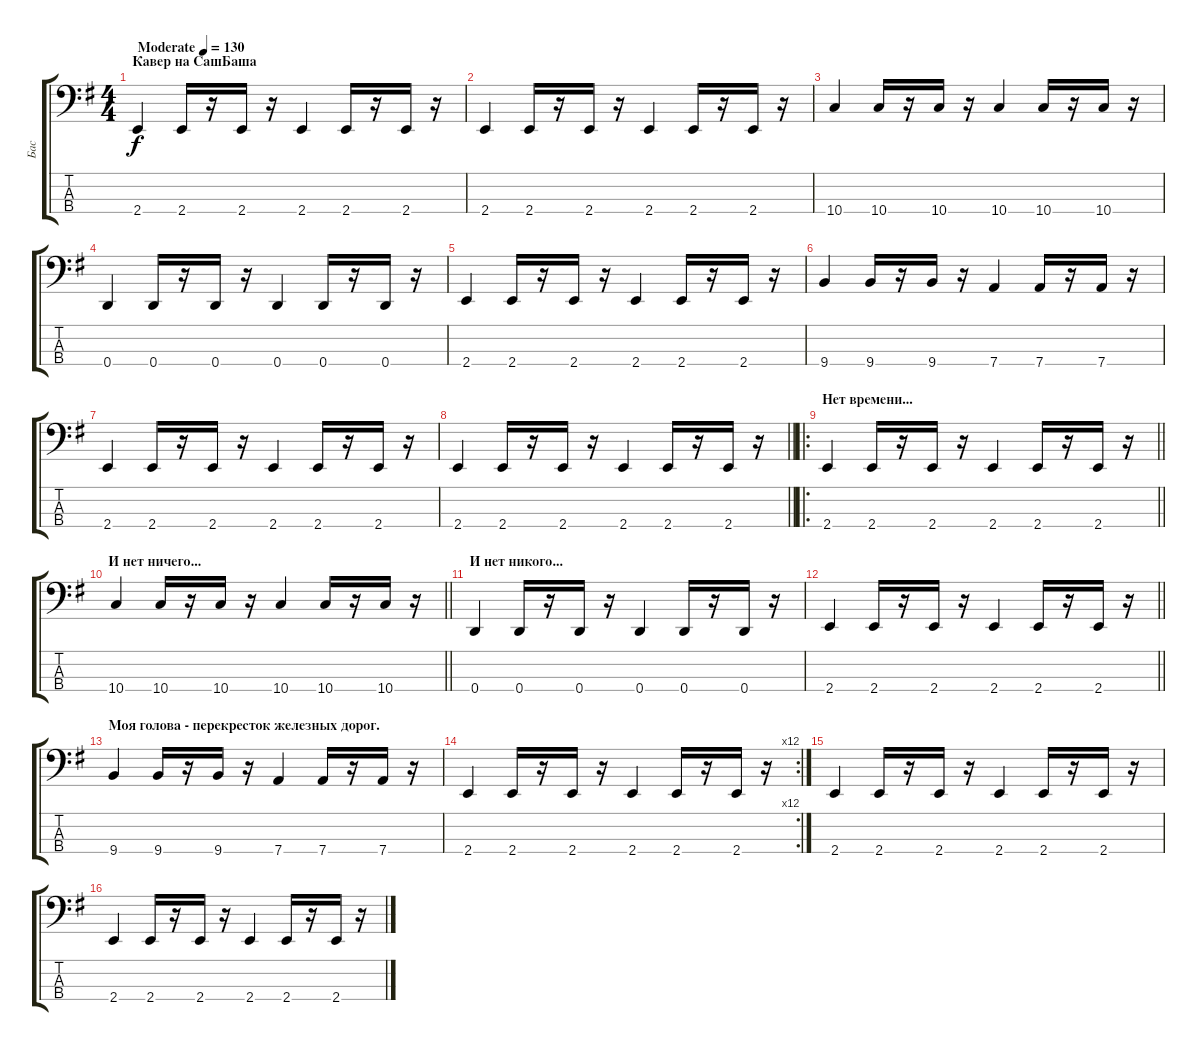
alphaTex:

\track ("Бас" "Бас") {instrument electricbassfinger}
\staff {score tabs}
\tuning (G2 D2 A1 D1) {hide}
\ts (4 4)
\section ("" "Кавер на СашБаша")
\tempo (130 "Moderate")
\clef f4
\ks eminor
2.4.4{dy f instrument electricbassfinger} 2.4.16 r.16 2.4.16 r.16 2.4.4 2.4.16 r.16 2.4.16 r.16 |
2.4.4 2.4.16 r.16 2.4.16 r.16 2.4.4 2.4.16 r.16 2.4.16 r.16 |
10.4.4 10.4.16 r.16 10.4.16 r.16 10.4.4 10.4.16 r.16 10.4.16 r.16 |
0.4.4 0.4.16 r.16 0.4.16 r.16 0.4.4 0.4.16 r.16 0.4.16 r.16 |
2.4.4 2.4.16 r.16 2.4.16 r.16 2.4.4 2.4.16 r.16 2.4.16 r.16 |
9.4.4 9.4.16 r.16 9.4.16 r.16 7.4.4 7.4.16 r.16 7.4.16 r.16 |
2.4.4 2.4.16 r.16 2.4.16 r.16 2.4.4 2.4.16 r.16 2.4.16 r.16 |
\barLineRight lightlight
2.4.4 2.4.16 r.16 2.4.16 r.16 2.4.4 2.4.16 r.16 2.4.16 r.16 |
\ro
\section ("" "Нет времени...")
\barLineRight lightlight
2.4.4 2.4.16 r.16 2.4.16 r.16 2.4.4 2.4.16 r.16 2.4.16 r.16 |
\section ("" "И нет ничего...")
\barLineRight lightlight
10.4.4 10.4.16 r.16 10.4.16 r.16 10.4.4 10.4.16 r.16 10.4.16 r.16 |
\section ("" "И нет никого...")
0.4.4 0.4.16 r.16 0.4.16 r.16 0.4.4 0.4.16 r.16 0.4.16 r.16 |
\barLineRight lightlight
2.4.4 2.4.16 r.16 2.4.16 r.16 2.4.4 2.4.16 r.16 2.4.16 r.16 |
\section ("" "Моя голова - перекресток железных дорог.")
9.4.4 9.4.16 r.16 9.4.16 r.16 7.4.4 7.4.16 r.16 7.4.16 r.16 |
\rc 12
2.4.4 2.4.16 r.16 2.4.16 r.16 2.4.4 2.4.16 r.16 2.4.16 r.16 |
2.4.4 2.4.16 r.16 2.4.16 r.16 2.4.4 2.4.16 r.16 2.4.16 r.16 |
2.4.4 2.4.16 r.16 2.4.16 r.16 2.4.4 2.4.16 r.16 2.4.16 r.16
